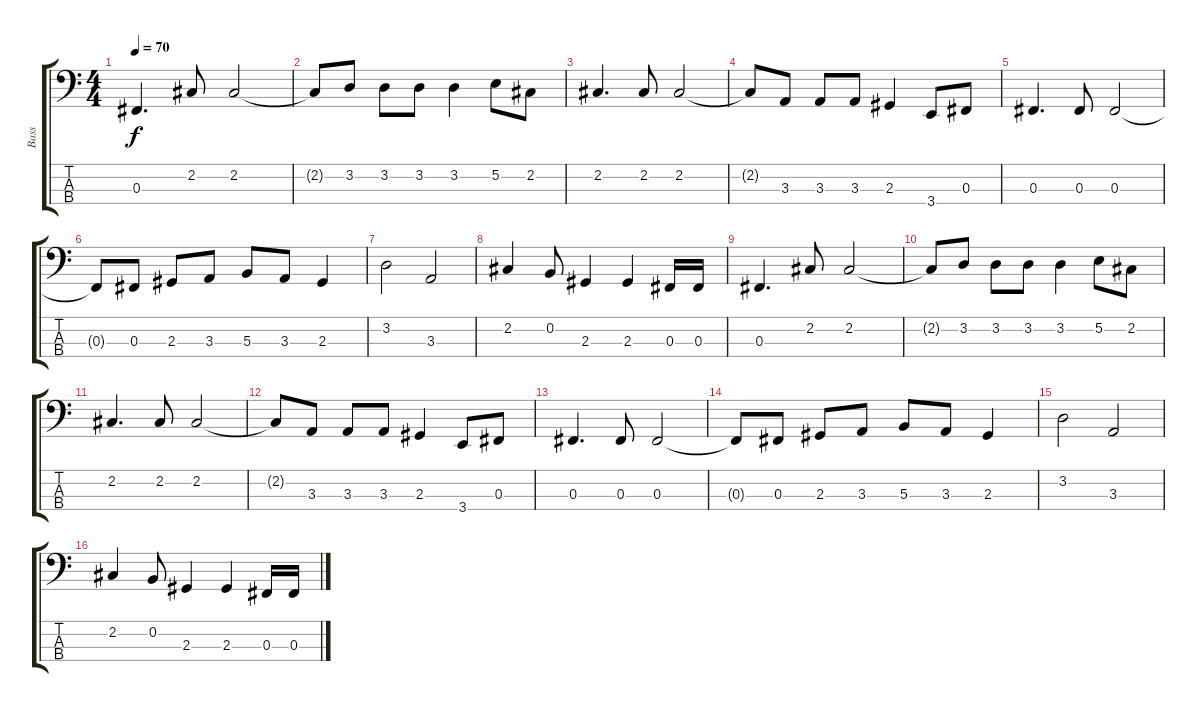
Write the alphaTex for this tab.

\track ("Bass" "Bass") {instrument electricbasspick}
\staff {score tabs}
\tuning (E2 B1 Gb1 Db1) {hide}
\ts (4 4)
\tempo 70
\clef f4
\ks c
0.3.4{d dy f} 2.2.8 2.2.2 |
2.2{t}.8 3.2.8 3.2.8 3.2.8 3.2.4 5.2.8 2.2.8 |
2.2.4{d} 2.2.8 2.2.2 |
2.2{t}.8 3.3.8 3.3.8 3.3.8 2.3.4 3.4.8 0.3.8 |
0.3.4{d} 0.3.8 0.3.2 |
0.3{t}.8 0.3.8 2.3.8 3.3.8 5.3.8 3.3.8 2.3.4 |
3.2.2 3.3.2 |
2.2.4 0.2.8 2.3.4 2.3.4 0.3.16 0.3.16 |
0.3.4{d} 2.2.8 2.2.2 |
2.2{t}.8 3.2.8 3.2.8 3.2.8 3.2.4 5.2.8 2.2.8 |
2.2.4{d} 2.2.8 2.2.2 |
2.2{t}.8 3.3.8 3.3.8 3.3.8 2.3.4 3.4.8 0.3.8 |
0.3.4{d} 0.3.8 0.3.2 |
0.3{t}.8 0.3.8 2.3.8 3.3.8 5.3.8 3.3.8 2.3.4 |
3.2.2 3.3.2 |
2.2.4 0.2.8 2.3.4 2.3.4 0.3.16 0.3.16
